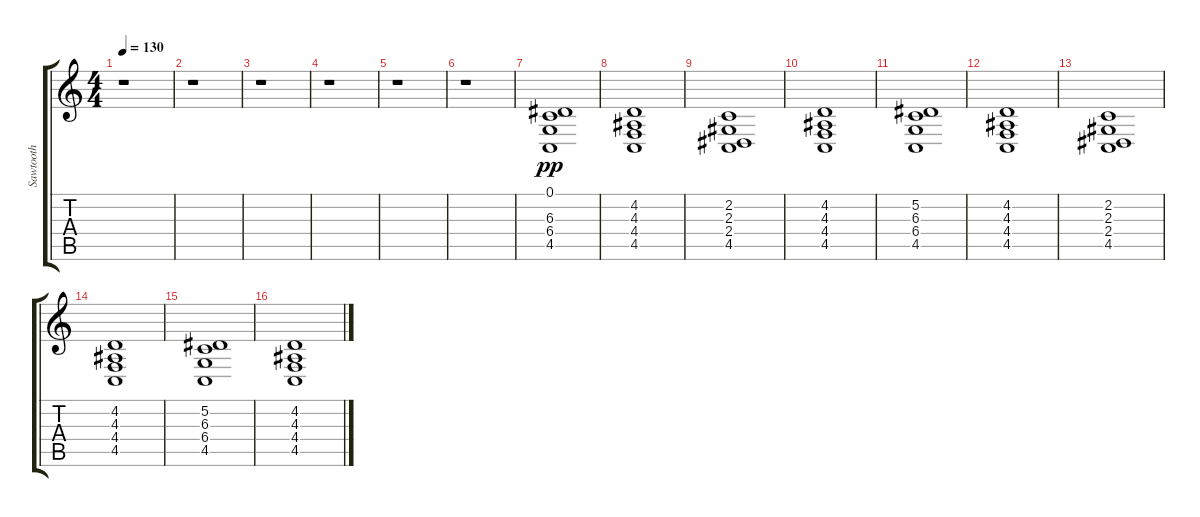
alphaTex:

\track ("Sawtooth" "Sawtooth") {instrument lead2sawtooth}
\staff {score tabs}
\tuning (Eb4 Bb3 Gb3 Db3 Ab2 Eb2) {hide}
\ts (4 4)
\tempo 130
\clef g2
\ks c
r.1{dy pp} |
r.1 |
r.1 |
r.1 |
r.1 |
r.1 |
(0.1 6.3 6.4 4.5).1 |
(4.2 4.3 4.4 4.5).1 |
(2.2 2.3 2.4 4.5).1 |
(4.2 4.3 4.4 4.5).1 |
(5.2 6.3 6.4 4.5).1 |
(4.2 4.3 4.4 4.5).1 |
(2.2 2.3 2.4 4.5).1 |
(4.2 4.3 4.4 4.5).1 |
(5.2 6.3 6.4 4.5).1 |
(4.2 4.3 4.4 4.5).1
